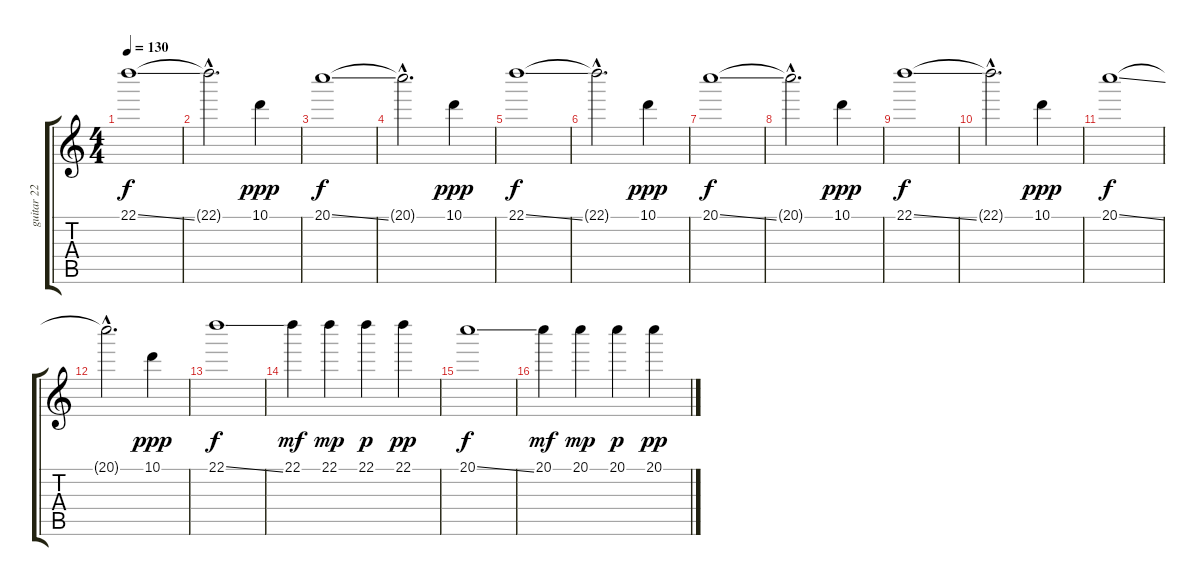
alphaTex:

\track ("guitar 22 frets" "guitar 22 ") {instrument overdrivenguitar}
\staff {score tabs}
\tuning (E4 B3 G3 D3 A2 E2) {hide}
\ts (4 4)
\tempo 130
\clef g2
\ks c
22.1{ss}.1{dy f} |
22.1{hac t}.2{d} 10.1.4{dy ppp} |
20.1{ss}.1{dy f} |
20.1{hac t}.2{d} 10.1.4{dy ppp} |
22.1{ss}.1{dy f} |
22.1{hac t}.2{d} 10.1.4{dy ppp} |
20.1{ss}.1{dy f} |
20.1{hac t}.2{d} 10.1.4{dy ppp} |
22.1{ss}.1{dy f} |
22.1{hac t}.2{d} 10.1.4{dy ppp} |
20.1{ss}.1{dy f} |
20.1{hac t}.2{d} 10.1.4{dy ppp} |
22.1{ss}.1{dy f} |
22.1.4{dy mf} 22.1.4{dy mp} 22.1.4{dy p} 22.1.4{dy pp} |
20.1{ss}.1{dy f} |
20.1.4{dy mf} 20.1.4{dy mp} 20.1.4{dy p} 20.1.4{dy pp}
